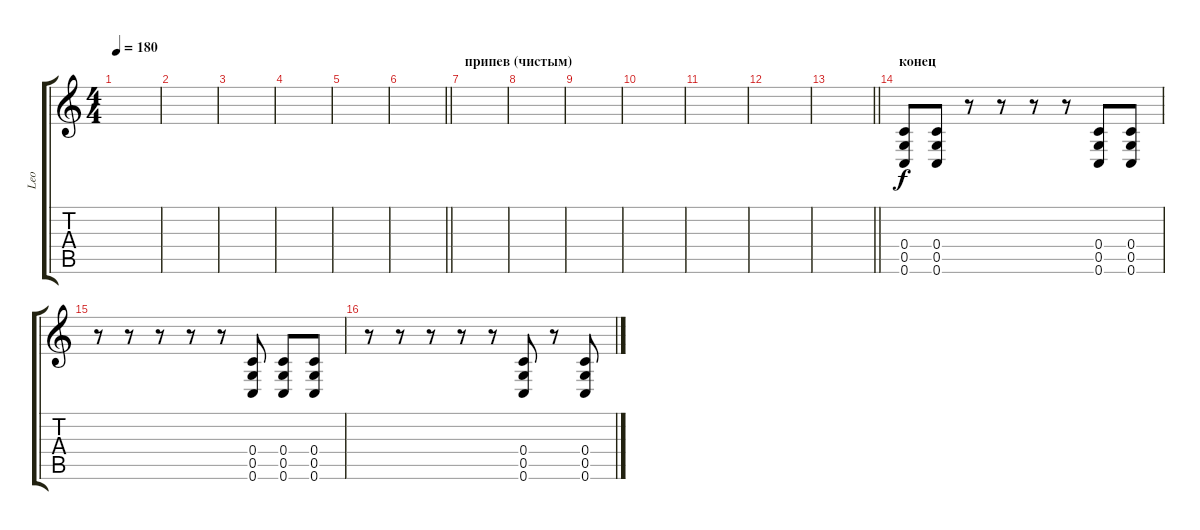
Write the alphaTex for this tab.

\track ("Leo" "Leo") {instrument distortionguitar}
\staff {score tabs}
\tuning (D4 A3 F3 C3 G2 C2) {hide}
\ts (4 4)
\tempo 180
\clef g2
\ks c
|
|
|
|
|
\barLineRight lightlight
|
\section ("" "припев (чистым)")
|
|
|
|
|
|
\barLineRight lightlight
|
\section ("" "конец")
(0.4 0.5 0.6).8 (0.4 0.5 0.6).8 r.8 r.8 r.8 r.8 (0.4 0.5 0.6).8 (0.4 0.5 0.6).8 |
r.8 r.8 r.8 r.8 r.8 (0.4 0.5 0.6).8 (0.4 0.5 0.6).8 (0.4 0.5 0.6).8 |
r.8 r.8 r.8 r.8 r.8 (0.4 0.5 0.6).8 r.8 (0.4 0.5 0.6).8
